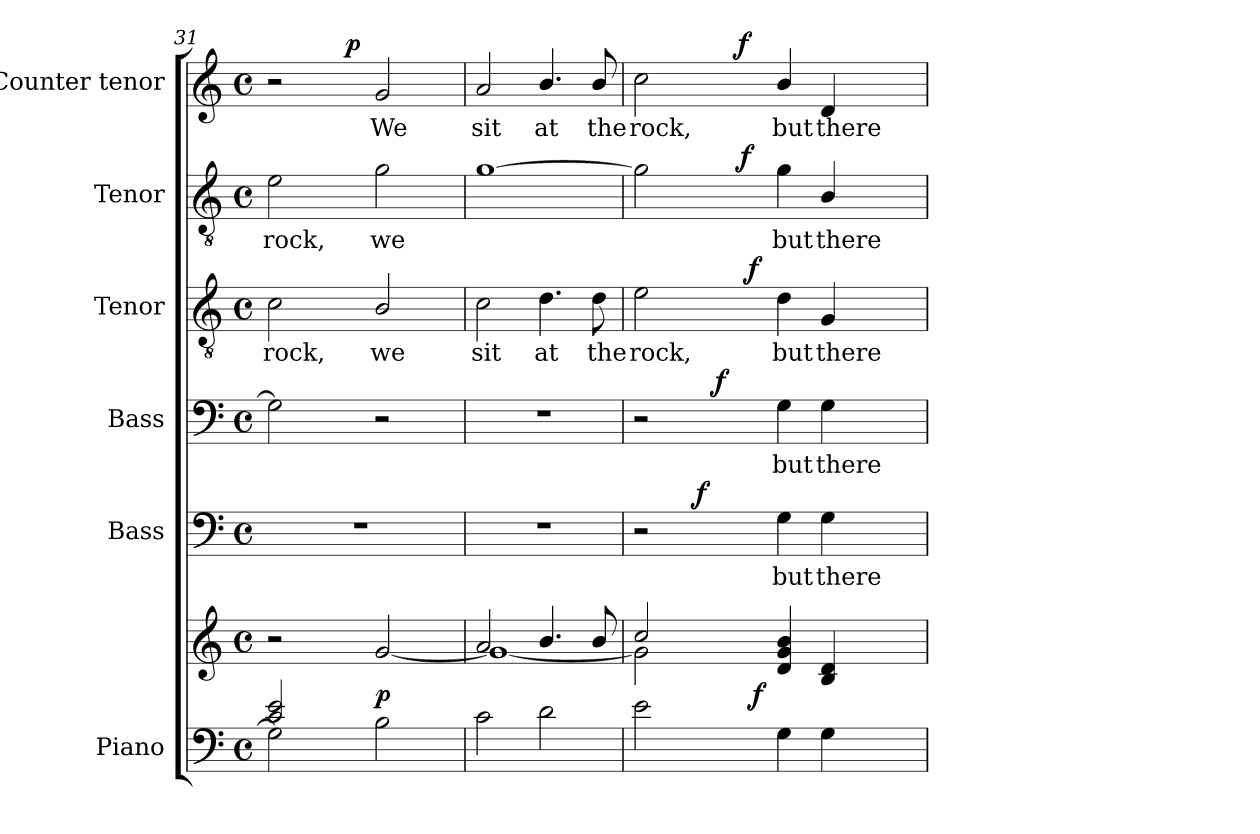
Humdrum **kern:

**kern	**kern	**dynam	**kern	**text	**dynam	**kern	**text	**dynam	**kern	**text	**dynam	**kern	**text	**dynam	**kern	**text	**dynam
*part6	*part6	*part6	*part5	*part5	*part5	*part4	*part4	*part4	*part3	*part3	*part3	*part2	*part2	*part2	*part1	*part1	*part1
*staff7	*staff6	*staff6/7	*staff5	*staff5	*staff5	*staff4	*staff4	*staff4	*staff3	*staff3	*staff3	*staff2	*staff2	*staff2	*staff1	*staff1	*staff1
*I"Piano	*	*	*I"Bass	*	*	*I"Bass	*	*	*I"Tenor	*	*	*I"Tenor	*	*	*I"Counter tenor	*	*
*I'Pno.	*	*	*I'B.	*	*	*I'B.	*	*	*I'T.	*	*	*I'T.	*	*	*	*	*
!!LO:PB:g=z
*clefF4	*clefG2	*	*clefF4	*	*	*clefF4	*	*	*clefGv2	*	*	*clefGv2	*	*	*clefG2	*	*
*	*	*	*	*	*	*	*	*	*ITrd7c12	*	*	*ITrd7c12	*	*	*	*	*
*k[]	*k[]	*	*k[]	*	*	*k[]	*	*	*k[]	*	*	*k[]	*	*	*k[]	*	*
*C:	*C:	*	*C:	*	*	*C:	*	*	*C:	*	*	*C:	*	*	*C:	*	*
*M4/4	*M4/4	*	*M4/4	*	*	*M4/4	*	*	*M4/4	*	*	*M4/4	*	*	*M4/4	*	*
*met(c)	*met(c)	*	*met(c)	*	*	*met(c)	*	*	*met(c)	*	*	*met(c)	*	*	*met(c)	*	*
=31	=31	=31	=31	=31	=31	=31	=31	=31	=31	=31	=31	=31	=31	=31	=31	=31	=31
*^	*	*	*	*	*	*	*	*	*	*	*	*	*	*	*	*	*
!	!	!	!	!	!	!	!	!	!	!	!LO:LY:b:color=#000000	!	!	!	!	!	!	!
!	!	!	!	!	!	!	!	!	!	!	!	!	!	!LO:LY:b:color=#000000	!	!	!	!
*	*	*	*	*	*	*	*	*	*	*	*	*	*	*	*	*^	*	*
2ci/ 2ei	2Gi\]	2r	.	1r	.	.	2Gi\]	.	.	2Ci\	rock,	.	2Ei\	rock,	.	2r	4ryy	.	.
.	.	.	.	.	.	.	.	.	.	.	.	.	.	.	.	.	16ryy	.	.
.	.	.	.	.	.	.	.	.	.	.	.	.	.	.	.	.	32ryy	.	.
.	.	.	.	.	.	.	.	.	.	.	.	.	.	.	.	.	128.ryy	.	.
.	.	.	.	.	.	.	.	.	.	.	.	.	.	.	.	.	2ryy	.	p
!	!	!	!	!	!	!	!	!	!	!	!LO:LY:b:color=#000000	!	!	!	!	!	!	!	!
!	!	!	!	!	!	!	!	!	!	!	!	!	!	!LO:LY:b:color=#000000	!	!	!	!	!
!	!	!	!	!	!	!	!	!	!	!	!	!	!	!	!	!	!	!LO:LY:b:color=#000000	!
2ryy	2Bi\	[2gi/	p	.	.	.	2r	.	.	2BBi/	we	.	2Gi\	we	.	2gi/	.	We	.
.	.	.	.	.	.	.	.	.	.	.	.	.	.	.	.	.	8ryy	.	.
.	.	.	.	.	.	.	.	.	.	.	.	.	.	.	.	.	64ryy	.	.
.	.	.	.	.	.	.	.	.	.	.	.	.	.	.	.	.	256ryy	.	.
*v	*v	*	*	*	*	*	*	*	*	*	*	*	*	*	*	*v	*v	*	*
=32	=32	=32	=32	=32	=32	=32	=32	=32	=32	=32	=32	=32	=32	=32	=32	=32	=32
*	*^	*	*	*	*	*	*	*	*	*	*	*	*	*	*	*	*
*^	*	*	*	*	*	*	*	*	*	*	*	*	*	*	*	*^	*	*
!	!	!	!	!	!	!	!	!	!	!	!	!LO:LY:b:color=#000000	!	!	!	!	!	!	!	!
*v	*v	*	*	*	*	*	*	*	*	*	*	*	*	*	*	*	*v	*v	*	*
*^	*	*	*	*	*	*	*	*	*	*	*	*	*	*	*	*^	*	*
!	!	!	!	!	!	!	!	!	!	!	!	!	!	!	!	!	!	!	!LO:LY:b:color=#000000	!
*v	*v	*	*	*	*	*	*	*	*	*	*	*	*	*	*	*	*v	*v	*	*
2ci\	2ai/	1gi_	.	1r	.	.	1r	.	.	2Ci\	sit	.	[1Gi	.	.	2ai/	sit	.
!	!	!	!	!	!	!	!	!	!	!	!LO:LY:b:color=#000000	!	!	!	!	!	!	!
!	!	!	!	!	!	!	!	!	!	!	!	!	!	!	!	!	!LO:LY:b:color=#000000	!
2di\	4.bi/	.	.	.	.	.	.	.	.	4.Di\	at	.	.	.	.	4.bi/	at	.
!	!	!	!	!	!	!	!	!	!	!	!LO:LY:b:color=#000000	!	!	!	!	!	!	!
!	!	!	!	!	!	!	!	!	!	!	!	!	!	!	!	!	!LO:LY:b:color=#000000	!
.	8bi/	.	.	.	.	.	.	.	.	8Di\	the	.	.	.	.	8bi/	the	.
=33	=33	=33	=33	=33	=33	=33	=33	=33	=33	=33	=33	=33	=33	=33	=33	=33	=33	=33
!	!	!	!	!	!	!	!	!	!	!	!LO:LY:b:color=#000000	!	!	!	!	!	!	!
!	!	!	!	!	!	!	!	!	!	!	!	!	!	!	!	!	!LO:LY:b:color=#000000	!
*	*	*^	*	*^	*	*	*^	*	*	*^	*	*	*^	*	*	*^	*	*
2ei\	2cci/	2gi\]	4ryy	.	2r	8ryy	.	.	2r	4ryy	.	.	2Ei\	4ryy	rock,	.	2Gi\]	4ryy	.	.	2cci\	4ryy	rock,	.
.	.	.	.	.	.	16ryy	.	.	.	.	.	.	.	.	.	.	.	.	.	.	.	.	.	.
.	.	.	.	.	.	32...ryy	.	.	.	.	.	.	.	.	.	.	.	.	.	.	.	.	.	.
.	.	.	.	.	.	2ryy	.	f	.	.	.	.	.	.	.	.	.	.	.	.	.	.	.	.
.	.	.	8ryy	.	.	.	.	.	.	32ryy	.	.	.	8ryy	.	.	.	8ryy	.	.	.	8ryy	.	.
.	.	.	.	.	.	.	.	.	.	256..ryy	.	.	.	.	.	.	.	.	.	.	.	.	.	.
.	.	.	.	.	.	.	.	.	.	2ryy	.	f	.	.	.	.	.	.	.	.	.	.	.	.
.	.	.	64ryy	.	.	.	.	.	.	.	.	.	.	64ryy	.	.	.	256ryy	.	.	.	1024ryy	.	.
.	.	.	.	.	.	.	.	.	.	.	.	.	.	.	.	.	.	.	.	.	.	2ryy	.	f
.	.	.	.	.	.	.	.	.	.	.	.	.	.	.	.	.	.	2ryy	.	f	.	.	.	.
.	.	.	256..ryy	.	.	.	.	.	.	.	.	.	.	1024ryy	.	.	.	.	.	.	.	.	.	.
.	.	.	.	.	.	.	.	.	.	.	.	.	.	2ryy	.	f	.	.	.	.	.	.	.	.
.	.	.	2ryy	f	.	.	.	.	.	.	.	.	.	.	.	.	.	.	.	.	.	.	.	.
!	!	!	!	!	!	!	!LO:LY:b:color=#000000	!	!	!	!	!	!	!	!	!	!	!	!	!	!	!	!	!
!	!	!	!	!	!	!	!	!	!	!	!LO:LY:b:color=#000000	!	!	!	!	!	!	!	!	!	!	!	!	!
!	!	!	!	!	!	!	!	!	!	!	!	!	!	!	!LO:LY:b:color=#000000	!	!	!	!	!	!	!	!	!
!	!	!	!	!	!	!	!	!	!	!	!	!	!	!	!	!	!	!	!LO:LY:b:color=#000000	!	!	!	!	!
!	!	!	!	!	!	!	!	!	!	!	!	!	!	!	!	!	!	!	!	!	!	!	!LO:LY:b:color=#000000	!
4Gi\	4di/ 4gi 4bi	2ryy	.	.	4Gi\	.	but	.	4Gi\	.	but	.	4Di\	.	but	.	4Gi\	.	but	.	4bi/	.	but	.
.	.	.	.	.	.	4ryy	.	.	.	.	.	.	.	.	.	.	.	.	.	.	.	.	.	.
!	!	!	!	!	!	!	!LO:LY:b:color=#000000	!	!	!	!	!	!	!	!	!	!	!	!	!	!	!	!	!
!	!	!	!	!	!	!	!	!	!	!	!LO:LY:b:color=#000000	!	!	!	!	!	!	!	!	!	!	!	!	!
!	!	!	!	!	!	!	!	!	!	!	!	!	!	!	!LO:LY:b:color=#000000	!	!	!	!	!	!	!	!	!
!	!	!	!	!	!	!	!	!	!	!	!	!	!	!	!	!	!	!	!LO:LY:b:color=#000000	!	!	!	!	!
!	!	!	!	!	!	!	!	!	!	!	!	!	!	!	!	!	!	!	!	!	!	!	!LO:LY:b:color=#000000	!
4Gi\	4Bi/ 4di	.	.	.	4Gi\	.	there	.	4Gi\	.	there	.	4GGi/	.	there	.	4BBi/	.	there	.	4di/	.	there	.
.	.	.	.	.	.	.	.	.	.	8ryy	.	.	.	.	.	.	.	.	.	.	.	.	.	.
.	.	.	.	.	.	.	.	.	.	.	.	.	.	.	.	.	.	.	.	.	.	16ryy	.	.
.	.	.	.	.	.	.	.	.	.	.	.	.	.	.	.	.	.	16ryy	.	.	.	.	.	.
.	.	.	.	.	.	.	.	.	.	.	.	.	.	16ryy	.	.	.	.	.	.	.	.	.	.
.	.	.	16ryy	.	.	.	.	.	.	.	.	.	.	.	.	.	.	.	.	.	.	.	.	.
.	.	.	.	.	.	.	.	.	.	16ryy	.	.	.	.	.	.	.	.	.	.	.	.	.	.
.	.	.	.	.	.	.	.	.	.	.	.	.	.	.	.	.	.	.	.	.	.	32ryy	.	.
.	.	.	.	.	.	.	.	.	.	.	.	.	.	.	.	.	.	32...ryy	.	.	.	.	.	.
.	.	.	.	.	.	.	.	.	.	.	.	.	.	32ryy	.	.	.	.	.	.	.	.	.	.
.	.	.	32ryy	.	.	.	.	.	.	.	.	.	.	.	.	.	.	.	.	.	.	.	.	.
.	.	.	.	.	.	.	.	.	.	.	.	.	.	.	.	.	.	.	.	.	.	64ryy	.	.
.	.	.	.	.	.	.	.	.	.	64ryy	.	.	.	.	.	.	.	.	.	.	.	.	.	.
.	.	.	.	.	.	.	.	.	.	.	.	.	.	128...ryy	.	.	.	.	.	.	.	128...ryy	.	.
.	.	.	128ryy	.	.	.	.	.	.	128ryy	.	.	.	.	.	.	.	.	.	.	.	.	.	.
.	.	.	.	.	.	256ryy	.	.	.	.	.	.	.	.	.	.	.	.	.	.	.	.	.	.
.	.	.	1024ryy	.	.	.	.	.	.	1024ryy	.	.	.	.	.	.	.	.	.	.	.	.	.	.
*	*v	*v	*v	*	*	*	*	*	*v	*v	*	*	*v	*v	*	*	*v	*v	*	*	*v	*v	*	*
*	*	*	*v	*v	*	*	*	*	*	*	*	*	*	*	*	*	*	*
=	=	=	=	=	=	=	=	=	=	=	=	=	=	=	=	=	=
*-	*-	*-	*-	*-	*-	*-	*-	*-	*-	*-	*-	*-	*-	*-	*-	*-	*-
